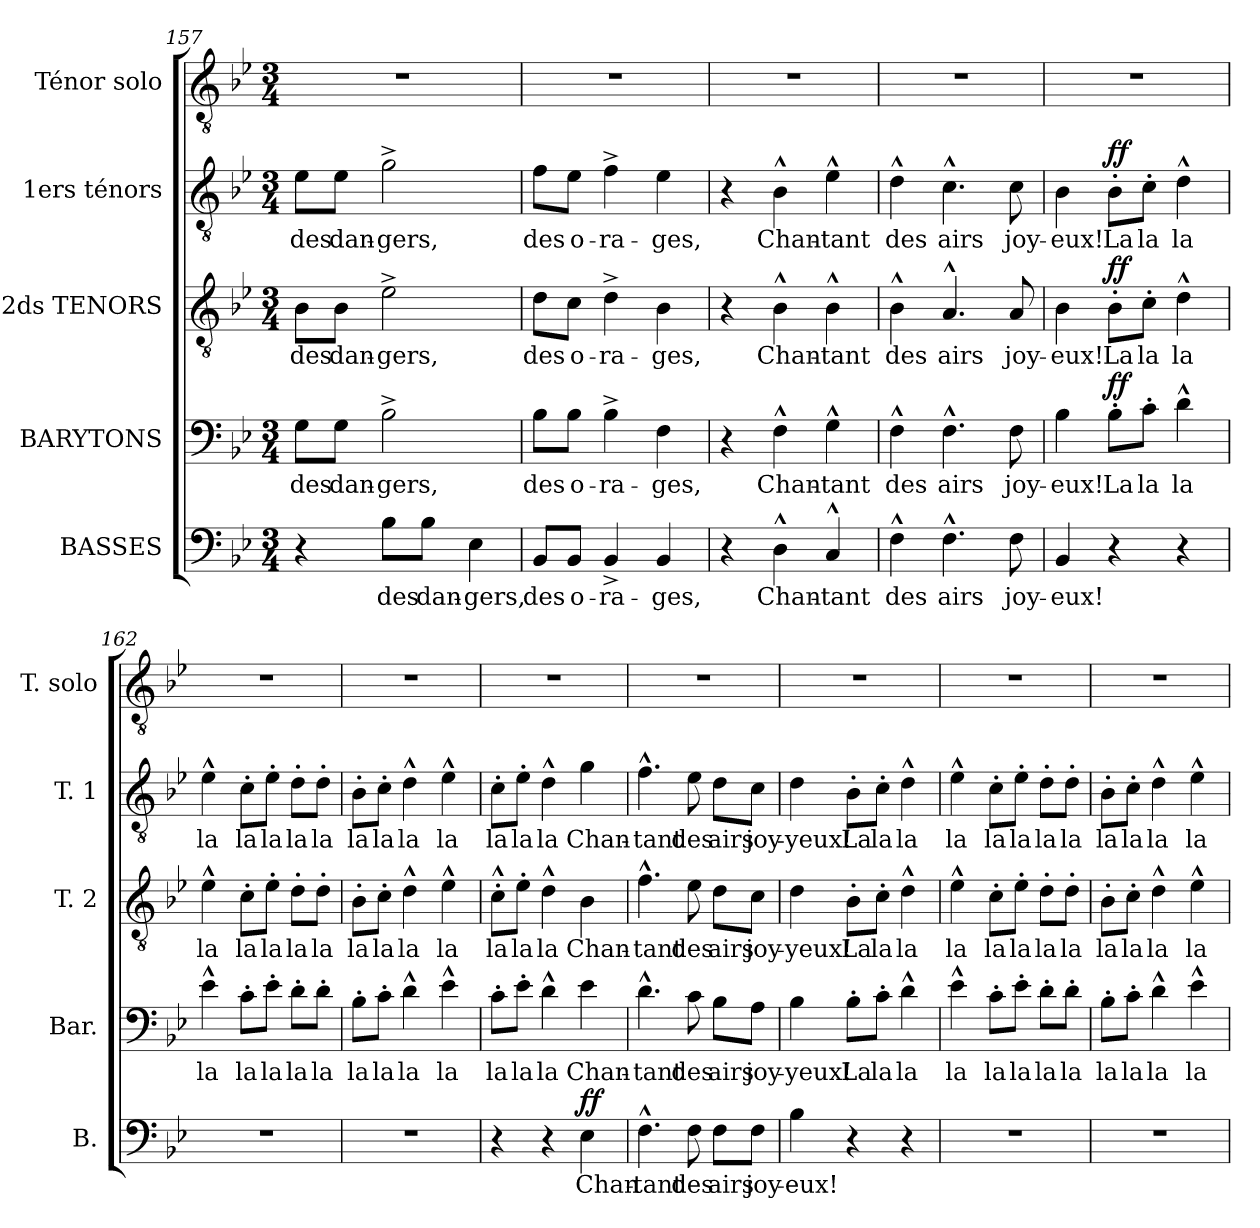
**kern	**text	**dynam	**kern	**text	**dynam	**kern	**text	**dynam	**kern	**text	**dynam	**kern
*part5	*part5	*part5	*part4	*part4	*part4	*part3	*part3	*part3	*part2	*part2	*part2	*part1
*staff5	*staff5	*staff5	*staff4	*staff4	*staff4	*staff3	*staff3	*staff3	*staff2	*staff2	*staff2	*staff1
*I"BASSES	*	*	*I"BARYTONS	*	*	*I"2ds TENORS	*	*	*I"1ers ténors	*	*	*I"Ténor solo
*I'B.	*	*	*I'Bar.	*	*	*I'T. 2	*	*	*I'T. 1	*	*	*I'T. solo
*clefF4	*	*	*clefF4	*	*	*clefGv2	*	*	*clefGv2	*	*	*clefGv2
*	*	*	*	*	*	*ITrd7c12	*	*	*ITrd7c12	*	*	*ITrd7c12
*k[b-e-]	*	*	*k[b-e-]	*	*	*k[b-e-]	*	*	*k[b-e-]	*	*	*k[b-e-]
*M3/4	*	*	*M3/4	*	*	*M3/4	*	*	*M3/4	*	*	*M3/4
=157	=157	=157	=157	=157	=157	=157	=157	=157	=157	=157	=157	=157
4r	.	.	8G\L	des	.	8BB-\L	des	.	8E-\L	des	.	2.r
.	.	.	8G\J	dan-	.	8BB-\J	dan-	.	8E-\J	dan-	.	.
8B-\L	des	.	2B-^\	-gers,	.	2E-^\	-gers,	.	2G^\	-gers,	.	.
8B-\J	dan-	.	.	.	.	.	.	.	.	.	.	.
4E-\	-gers,	.	.	.	.	.	.	.	.	.	.	.
=158	=158	=158	=158	=158	=158	=158	=158	=158	=158	=158	=158	=158
8BB-/L	des	.	8B-\L	des	.	8D\L	des	.	8F\L	des	.	2.r
8BB-/J	o-	.	8B-\J	o-	.	8C\J	o-	.	8E-\J	o-	.	.
4BB-^/	-ra-	.	4B-^\	-ra-	.	4D^\	-ra-	.	4F^\	-ra-	.	.
4BB-/	-ges,	.	4F\	-ges,	.	4BB-\	-ges,	.	4E-\	-ges,	.	.
!!LO:LB:g=z
=159	=159	=159	=159	=159	=159	=159	=159	=159	=159	=159	=159	=159
4r	.	.	4r	.	.	4r	.	.	4r	.	.	2.r
4D^^\	Chan-	.	4F^^\	Chan-	.	4BB-^^\	Chan-	.	4BB-^^\	Chan-	.	.
4C^^/	-tant	.	4G^^\	-tant	.	4BB-^^\	-tant	.	4E-^^\	-tant	.	.
=160	=160	=160	=160	=160	=160	=160	=160	=160	=160	=160	=160	=160
4F^^\	des	.	4F^^\	des	.	4BB-^^\	des	.	4D^^\	des	.	2.r
4.F^^\	airs	.	4.F^^\	airs	.	4.AA^^/	airs	.	4.C^^\	airs	.	.
8F\	joy-	.	8F\	joy-	.	8AA/	joy-	.	8C\	joy-	.	.
=161	=161	=161	=161	=161	=161	=161	=161	=161	=161	=161	=161	=161
4BB-/	-eux!	.	4B-\	-eux!	.	4BB-\	-eux!	.	4BB-\	-eux!	.	2.r
4r	.	.	8B-'\L	La	ff	8BB-'\L	La	ff	8BB-'\L	La	ff	.
.	.	.	8c'\J	la	.	8C'\J	la	.	8C'\J	la	.	.
4r	.	.	4d^^\	la	.	4D^^\	la	.	4D^^\	la	.	.
=162	=162	=162	=162	=162	=162	=162	=162	=162	=162	=162	=162	=162
2.r	.	.	4e-^^\	la	.	4E-^^\	la	.	4E-^^\	la	.	2.r
.	.	.	8c'\L	la	.	8C'\L	la	.	8C'\L	la	.	.
.	.	.	8e-'\J	la	.	8E-'\J	la	.	8E-'\J	la	.	.
.	.	.	8d'\L	la	.	8D'\L	la	.	8D'\L	la	.	.
.	.	.	8d'\J	la	.	8D'\J	la	.	8D'\J	la	.	.
=163	=163	=163	=163	=163	=163	=163	=163	=163	=163	=163	=163	=163
2.r	.	.	8B-'\L	la	.	8BB-'\L	la	.	8BB-'\L	la	.	2.r
.	.	.	8c'\J	la	.	8C'\J	la	.	8C'\J	la	.	.
.	.	.	4d^^\	la	.	4D^^\	la	.	4D^^\	la	.	.
.	.	.	4e-^^\	la	.	4E-^^\	la	.	4E-^^\	la	.	.
!!LO:LB:g=z
=164	=164	=164	=164	=164	=164	=164	=164	=164	=164	=164	=164	=164
4r	.	.	8c'\L	la	.	8C'^^\L	la	.	8C'\L	la	.	2.r
.	.	.	8e-'\J	la	.	8E-'\J	la	.	8E-'\J	la	.	.
4r	.	.	4d^^\	la	.	4D^^\	la	.	4D^^\	la	.	.
4E-\	Chan-	ff	4e-\	Chan-	.	4BB-\	Chan-	.	4G\	Chan-	.	.
=165	=165	=165	=165	=165	=165	=165	=165	=165	=165	=165	=165	=165
4.F^^\	-tant	.	4.d^^\	-tant	.	4.F^^\	-tant	.	4.F^^\	-tant	.	2.r
8F\	des	.	8c\	des	.	8E-\	des	.	8E-\	des	.	.
8F\L	airs	.	8B-\L	airs	.	8D\L	airs	.	8D\L	airs	.	.
8F\J	joy-	.	8A\J	joy-	.	8C\J	joy-	.	8C\J	joy-	.	.
=166	=166	=166	=166	=166	=166	=166	=166	=166	=166	=166	=166	=166
4B-\	-eux!	.	4B-\	-yeux!	.	4D\	-yeux!	.	4D\	-yeux!	.	2.r
4r	.	.	8B-'\L	La	.	8BB-'\L	La	.	8BB-'\L	La	.	.
.	.	.	8c'\J	la	.	8C'\J	la	.	8C'\J	la	.	.
4r	.	.	4d^^\	la	.	4D^^\	la	.	4D^^\	la	.	.
=167	=167	=167	=167	=167	=167	=167	=167	=167	=167	=167	=167	=167
2.r	.	.	4e-^^\	la	.	4E-^^\	la	.	4E-^^\	la	.	2.r
.	.	.	8c'\L	la	.	8C'\L	la	.	8C'\L	la	.	.
.	.	.	8e-'\J	la	.	8E-'\J	la	.	8E-'\J	la	.	.
.	.	.	8d'\L	la	.	8D'\L	la	.	8D'\L	la	.	.
.	.	.	8d'\J	la	.	8D'\J	la	.	8D'\J	la	.	.
!!LO:LB:g=z
=168	=168	=168	=168	=168	=168	=168	=168	=168	=168	=168	=168	=168
2.r	.	.	8B-'\L	la	.	8BB-'\L	la	.	8BB-'\L	la	.	2.r
.	.	.	8c'\J	la	.	8C'\J	la	.	8C'\J	la	.	.
.	.	.	4d^^\	la	.	4D^^\	la	.	4D^^\	la	.	.
.	.	.	4e-^^\	la	.	4E-^^\	la	.	4E-^^\	la	.	.
=	=	=	=	=	=	=	=	=	=	=	=	=
*-	*-	*-	*-	*-	*-	*-	*-	*-	*-	*-	*-	*-
